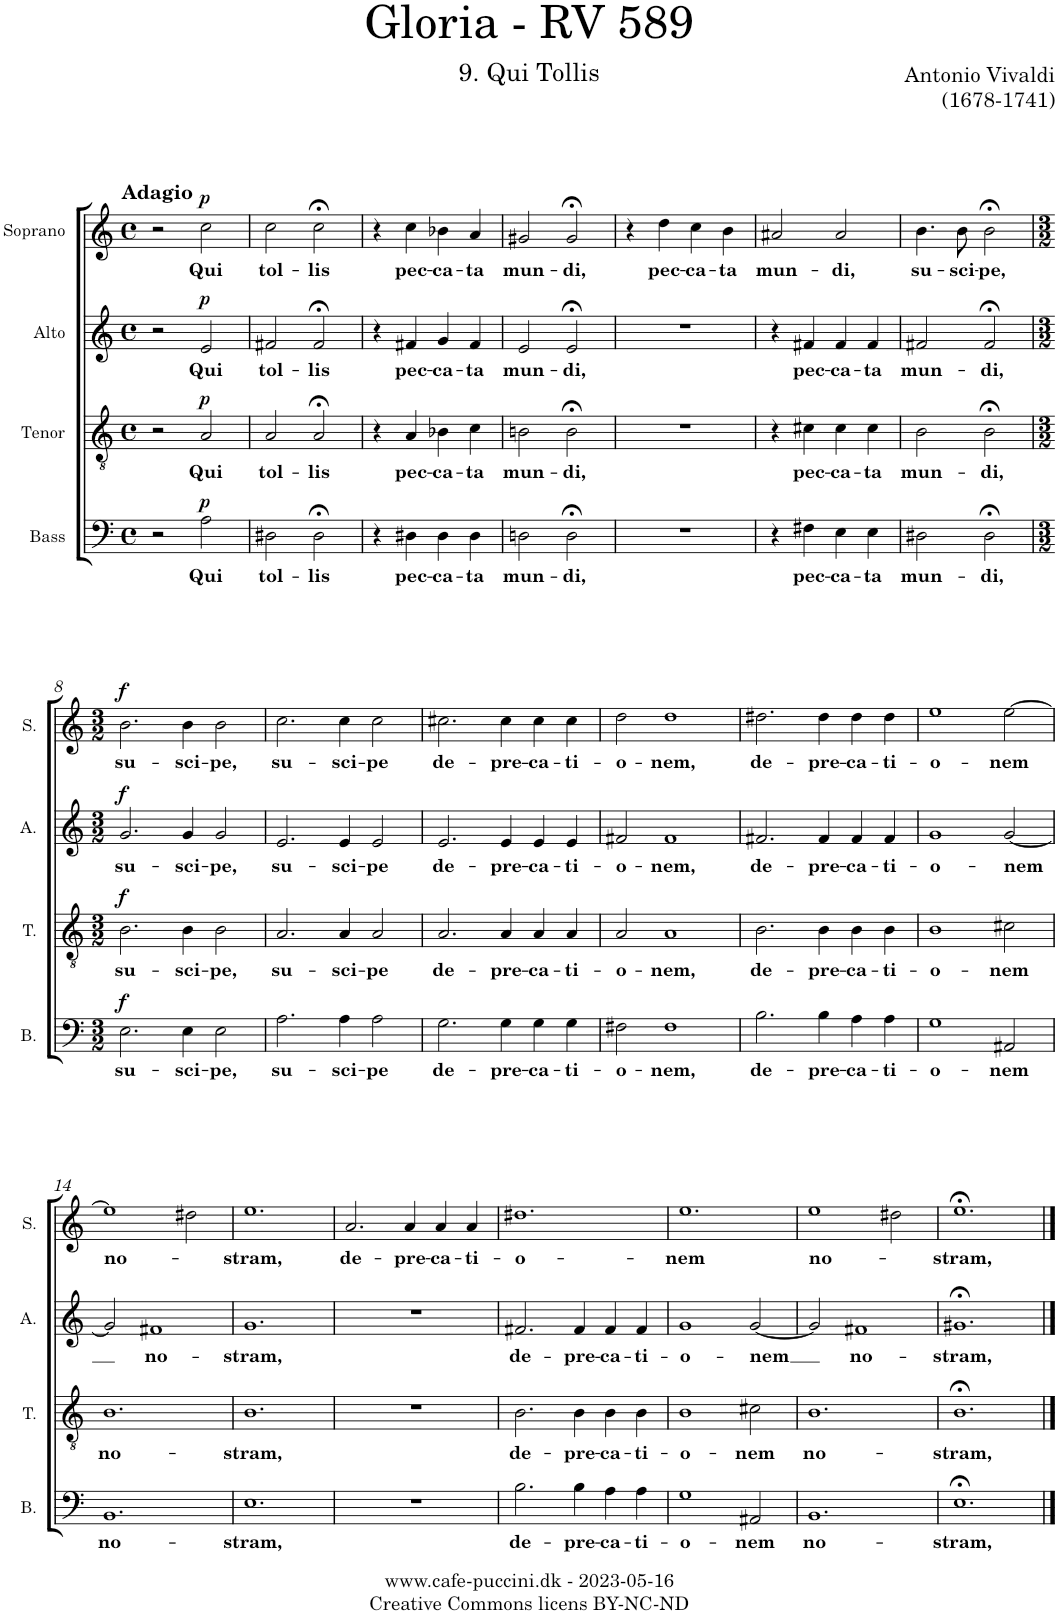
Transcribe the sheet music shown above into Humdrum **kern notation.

**kern	**text	**dynam	**kern	**text	**dynam	**kern	**text	**dynam	**kern	**text	**dynam
*part4	*part4	*part4	*part3	*part3	*part3	*part2	*part2	*part2	*part1	*part1	*part1
*staff4	*staff4	*staff4	*staff3	*staff3	*staff3	*staff2	*staff2	*staff2	*staff1	*staff1	*staff1
*I"Bass	*	*	*I"Tenor	*	*	*I"Alto	*	*	*I"Soprano	*	*
*I'B.	*	*	*I'T.	*	*	*I'A.	*	*	*I'S.	*	*
*clefF4	*	*	*clefGv2	*	*	*clefG2	*	*	*clefG2	*	*
*k[]	*	*	*k[]	*	*	*k[]	*	*	*k[]	*	*
*M4/4	*	*	*M4/4	*	*	*M4/4	*	*	*M4/4	*	*
*met(c)	*	*	*met(c)	*	*	*met(c)	*	*	*met(c)	*	*
=1	=1	=1	=1	=1	=1	=1	=1	=1	=1	=1	=1
!	!	!	!	!	!	!	!	!	!LO:TX:a:B:t=Adagio	!	!
2r	.	.	2r	.	.	2r	.	.	2r	.	.
!	!LO:LY:b	!LO:DY:a	!	!LO:LY:b	!LO:DY:a	!	!LO:LY:b	!LO:DY:a	!	!LO:LY:b	!LO:DY:a
2A\	Qui	p	2A/	Qui	p	2e/	Qui	p	2cc\	Qui	p
=2	=2	=2	=2	=2	=2	=2	=2	=2	=2	=2	=2
!	!LO:LY:b	!	!	!LO:LY:b	!	!	!LO:LY:b	!	!	!LO:LY:b	!
2D#X\	tol-	.	2A/	tol-	.	2f#X/	tol-	.	2cc\	tol-	.
!	!LO:LY:b	!	!	!LO:LY:b	!	!	!LO:LY:b	!	!	!LO:LY:b	!
2D#;<\	-lis	.	2A;</	-lis	.	2f#;</	-lis	.	2cc;<\	-lis	.
=3	=3	=3	=3	=3	=3	=3	=3	=3	=3	=3	=3
4r	.	.	4r	.	.	4r	.	.	4r	.	.
!	!LO:LY:b	!	!	!LO:LY:b	!	!	!LO:LY:b	!	!	!LO:LY:b	!
4D#X\	pec-	.	4A/	pec-	.	4f#X/	pec-	.	4cc\	pec-	.
!	!LO:LY:b	!	!	!LO:LY:b	!	!	!LO:LY:b	!	!	!LO:LY:b	!
4D#\	-ca-	.	4B-X\	-ca-	.	4g/	-ca-	.	4b-X\	-ca-	.
!	!LO:LY:b	!	!	!LO:LY:b	!	!	!LO:LY:b	!	!	!LO:LY:b	!
4D#\	-ta	.	4c\	-ta	.	4f#/	-ta	.	4a/	-ta	.
=4	=4	=4	=4	=4	=4	=4	=4	=4	=4	=4	=4
!	!LO:LY:b	!	!	!LO:LY:b	!	!	!LO:LY:b	!	!	!LO:LY:b	!
2Dn\	mun-	.	2Bn\	mun-	.	2e/	mun-	.	2g#X/	mun-	.
!	!LO:LY:b	!	!	!LO:LY:b	!	!	!LO:LY:b	!	!	!LO:LY:b	!
2D;<\	-di,	.	2B;<\	-di,	.	2e;</	-di,	.	2g#;</	-di,	.
=5	=5	=5	=5	=5	=5	=5	=5	=5	=5	=5	=5
1r	.	.	1r	.	.	1r	.	.	4r	.	.
!	!	!	!	!	!	!	!	!	!	!LO:LY:b	!
.	.	.	.	.	.	.	.	.	4dd\	pec-	.
!	!	!	!	!	!	!	!	!	!	!LO:LY:b	!
.	.	.	.	.	.	.	.	.	4cc\	-ca-	.
!	!	!	!	!	!	!	!	!	!	!LO:LY:b	!
.	.	.	.	.	.	.	.	.	4b\	-ta	.
=6	=6	=6	=6	=6	=6	=6	=6	=6	=6	=6	=6
!	!	!	!	!	!	!	!	!	!	!LO:LY:b	!
4r	.	.	4r	.	.	4r	.	.	2a#X/	mun-	.
!	!LO:LY:b	!	!	!LO:LY:b	!	!	!LO:LY:b	!	!	!	!
4F#X\	pec-	.	4c#X\	pec-	.	4f#X/	pec-	.	.	.	.
!	!LO:LY:b	!	!	!LO:LY:b	!	!	!LO:LY:b	!	!	!LO:LY:b	!
4E\	-ca-	.	4c#\	-ca-	.	4f#/	-ca-	.	2a#/	-di,	.
!	!LO:LY:b	!	!	!LO:LY:b	!	!	!LO:LY:b	!	!	!	!
4E\	-ta	.	4c#\	-ta	.	4f#/	-ta	.	.	.	.
=7	=7	=7	=7	=7	=7	=7	=7	=7	=7	=7	=7
!	!LO:LY:b	!	!	!LO:LY:b	!	!	!LO:LY:b	!	!	!LO:LY:b	!
2D#X\	mun-	.	2B\	mun-	.	2f#X/	mun-	.	4.b\	su-	.
!	!	!	!	!	!	!	!	!	!	!LO:LY:b	!
.	.	.	.	.	.	.	.	.	8b\	-sci-	.
!	!LO:LY:b	!	!	!LO:LY:b	!	!	!LO:LY:b	!	!	!LO:LY:b	!
2D#;<\	-di,	.	2B;<\	-di,	.	2f#;</	-di,	.	2b;<\	-pe,	.
!!LO:LB:g=z
=8	=8	=8	=8	=8	=8	=8	=8	=8	=8	=8	=8
*M3/2	*	*	*M3/2	*	*	*M3/2	*	*	*M3/2	*	*
!	!LO:LY:b	!LO:DY:a	!	!LO:LY:b	!LO:DY:a	!	!LO:LY:b	!LO:DY:a	!	!LO:LY:b	!LO:DY:a
2.E\	su-	f	2.B\	su-	f	2.g/	su-	f	2.b\	su-	f
!	!LO:LY:b	!	!	!LO:LY:b	!	!	!LO:LY:b	!	!	!LO:LY:b	!
4E\	-sci-	.	4B\	-sci-	.	4g/	-sci-	.	4b\	-sci-	.
!	!LO:LY:b	!	!	!LO:LY:b	!	!	!LO:LY:b	!	!	!LO:LY:b	!
2E\	-pe,	.	2B\	-pe,	.	2g/	-pe,	.	2b\	-pe,	.
=9	=9	=9	=9	=9	=9	=9	=9	=9	=9	=9	=9
!	!LO:LY:b	!	!	!LO:LY:b	!	!	!LO:LY:b	!	!	!LO:LY:b	!
2.A\	su-	.	2.A/	su-	.	2.e/	su-	.	2.cc\	su-	.
!	!LO:LY:b	!	!	!LO:LY:b	!	!	!LO:LY:b	!	!	!LO:LY:b	!
4A\	-sci-	.	4A/	-sci-	.	4e/	-sci-	.	4cc\	-sci-	.
!	!LO:LY:b	!	!	!LO:LY:b	!	!	!LO:LY:b	!	!	!LO:LY:b	!
2A\	-pe	.	2A/	-pe	.	2e/	-pe	.	2cc\	-pe	.
=10	=10	=10	=10	=10	=10	=10	=10	=10	=10	=10	=10
!	!LO:LY:b	!	!	!LO:LY:b	!	!	!LO:LY:b	!	!	!LO:LY:b	!
2.G\	de-	.	2.A/	de-	.	2.e/	de-	.	2.cc#X\	de-	.
!	!LO:LY:b	!	!	!LO:LY:b	!	!	!LO:LY:b	!	!	!LO:LY:b	!
4G\	-pre-	.	4A/	-pre-	.	4e/	-pre-	.	4cc#\	-pre-	.
!	!LO:LY:b	!	!	!LO:LY:b	!	!	!LO:LY:b	!	!	!LO:LY:b	!
4G\	-ca-	.	4A/	-ca-	.	4e/	-ca-	.	4cc#\	-ca-	.
!	!LO:LY:b	!	!	!LO:LY:b	!	!	!LO:LY:b	!	!	!LO:LY:b	!
4G\	-ti-	.	4A/	-ti-	.	4e/	-ti-	.	4cc#\	-ti-	.
=11	=11	=11	=11	=11	=11	=11	=11	=11	=11	=11	=11
!	!LO:LY:b	!	!	!LO:LY:b	!	!	!LO:LY:b	!	!	!LO:LY:b	!
2F#X\	-o-	.	2A/	-o-	.	2f#X/	-o-	.	2dd\	-o-	.
!	!LO:LY:b	!	!	!LO:LY:b	!	!	!LO:LY:b	!	!	!LO:LY:b	!
1F#	-nem,	.	1A	-nem,	.	1f#	-nem,	.	1dd	-nem,	.
=12	=12	=12	=12	=12	=12	=12	=12	=12	=12	=12	=12
!	!LO:LY:b	!	!	!LO:LY:b	!	!	!LO:LY:b	!	!	!LO:LY:b	!
2.B\	de-	.	2.B\	de-	.	2.f#X/	de-	.	2.dd#X\	de-	.
!	!LO:LY:b	!	!	!LO:LY:b	!	!	!LO:LY:b	!	!	!LO:LY:b	!
4B\	-pre-	.	4B\	-pre-	.	4f#/	-pre-	.	4dd#\	-pre-	.
!	!LO:LY:b	!	!	!LO:LY:b	!	!	!LO:LY:b	!	!	!LO:LY:b	!
4A\	-ca-	.	4B\	-ca-	.	4f#/	-ca-	.	4dd#\	-ca-	.
!	!LO:LY:b	!	!	!LO:LY:b	!	!	!LO:LY:b	!	!	!LO:LY:b	!
4A\	-ti-	.	4B\	-ti-	.	4f#/	-ti-	.	4dd#\	-ti-	.
=13	=13	=13	=13	=13	=13	=13	=13	=13	=13	=13	=13
!	!LO:LY:b	!	!	!LO:LY:b	!	!	!LO:LY:b	!	!	!LO:LY:b	!
1G	-o-	.	1B	-o-	.	1g	-o-	.	1ee	-o-	.
!	!LO:LY:b	!	!	!LO:LY:b	!	!	!LO:LY:b	!	!	!LO:LY:b	!
2AA#X/	-nem	.	2c#X\	-nem	.	[2g/	-nem	.	[2ee\	-nem	.
!!LO:LB:g=z
=14	=14	=14	=14	=14	=14	=14	=14	=14	=14	=14	=14
!	!LO:LY:b	!	!	!LO:LY:b	!	!	!	!	!	!LO:LY:b	!
1.BB	-no-	.	1.B	-no-	.	2g/]	.	.	1ee]	no-	.
!	!	!	!	!	!	!	!LO:LY:b	!	!	!	!
.	.	.	.	.	.	1f#X	no-	.	.	.	.
.	.	.	.	.	.	.	.	.	2dd#X\	.	.
=15	=15	=15	=15	=15	=15	=15	=15	=15	=15	=15	=15
!	!LO:LY:b	!	!	!LO:LY:b	!	!	!LO:LY:b	!	!	!LO:LY:b	!
1.E	-stram,	.	1.B	-stram,	.	1.g	-stram,	.	1.ee	-stram,	.
=16	=16	=16	=16	=16	=16	=16	=16	=16	=16	=16	=16
!	!	!	!	!	!	!	!	!	!	!LO:LY:b	!
1.r	.	.	1.r	.	.	1.r	.	.	2.a/	de-	.
!	!	!	!	!	!	!	!	!	!	!LO:LY:b	!
.	.	.	.	.	.	.	.	.	4a/	-pre-	.
!	!	!	!	!	!	!	!	!	!	!LO:LY:b	!
.	.	.	.	.	.	.	.	.	4a/	-ca-	.
!	!	!	!	!	!	!	!	!	!	!LO:LY:b	!
.	.	.	.	.	.	.	.	.	4a/	-ti-	.
=17	=17	=17	=17	=17	=17	=17	=17	=17	=17	=17	=17
!	!LO:LY:b	!	!	!LO:LY:b	!	!	!LO:LY:b	!	!	!LO:LY:b	!
2.B\	de-	.	2.B\	de-	.	2.f#X/	de-	.	1.dd#X	-o-	.
!	!LO:LY:b	!	!	!LO:LY:b	!	!	!LO:LY:b	!	!	!	!
4B\	-pre-	.	4B\	-pre-	.	4f#/	-pre-	.	.	.	.
!	!LO:LY:b	!	!	!LO:LY:b	!	!	!LO:LY:b	!	!	!	!
4A\	-ca-	.	4B\	-ca-	.	4f#/	-ca-	.	.	.	.
!	!LO:LY:b	!	!	!LO:LY:b	!	!	!LO:LY:b	!	!	!	!
4A\	-ti-	.	4B\	-ti-	.	4f#/	-ti-	.	.	.	.
=18	=18	=18	=18	=18	=18	=18	=18	=18	=18	=18	=18
!	!LO:LY:b	!	!	!LO:LY:b	!	!	!LO:LY:b	!	!	!LO:LY:b	!
1G	-o-	.	1B	-o-	.	1g	-o-	.	1.ee	-nem	.
!	!LO:LY:b	!	!	!LO:LY:b	!	!	!LO:LY:b	!	!	!	!
2AA#X/	-nem	.	2c#X\	-nem	.	[2g/	-nem	.	.	.	.
=19	=19	=19	=19	=19	=19	=19	=19	=19	=19	=19	=19
!	!LO:LY:b	!	!	!LO:LY:b	!	!	!	!	!	!LO:LY:b	!
1.BB	-no-	.	1.B	-no-	.	2g/]	.	.	1ee	-no-	.
!	!	!	!	!	!	!	!LO:LY:b	!	!	!	!
.	.	.	.	.	.	1f#X	no-	.	.	.	.
.	.	.	.	.	.	.	.	.	2dd#X\	.	.
=20	=20	=20	=20	=20	=20	=20	=20	=20	=20	=20	=20
!	!LO:LY:b	!	!	!LO:LY:b	!	!	!LO:LY:b	!	!	!LO:LY:b	!
1.E;<	-stram,	.	1.B;<	-stram,	.	1.g#X;<	-stram,	.	1.ee;<	-stram,	.
==	==	==	==	==	==	==	==	==	==	==	==
*-	*-	*-	*-	*-	*-	*-	*-	*-	*-	*-	*-
